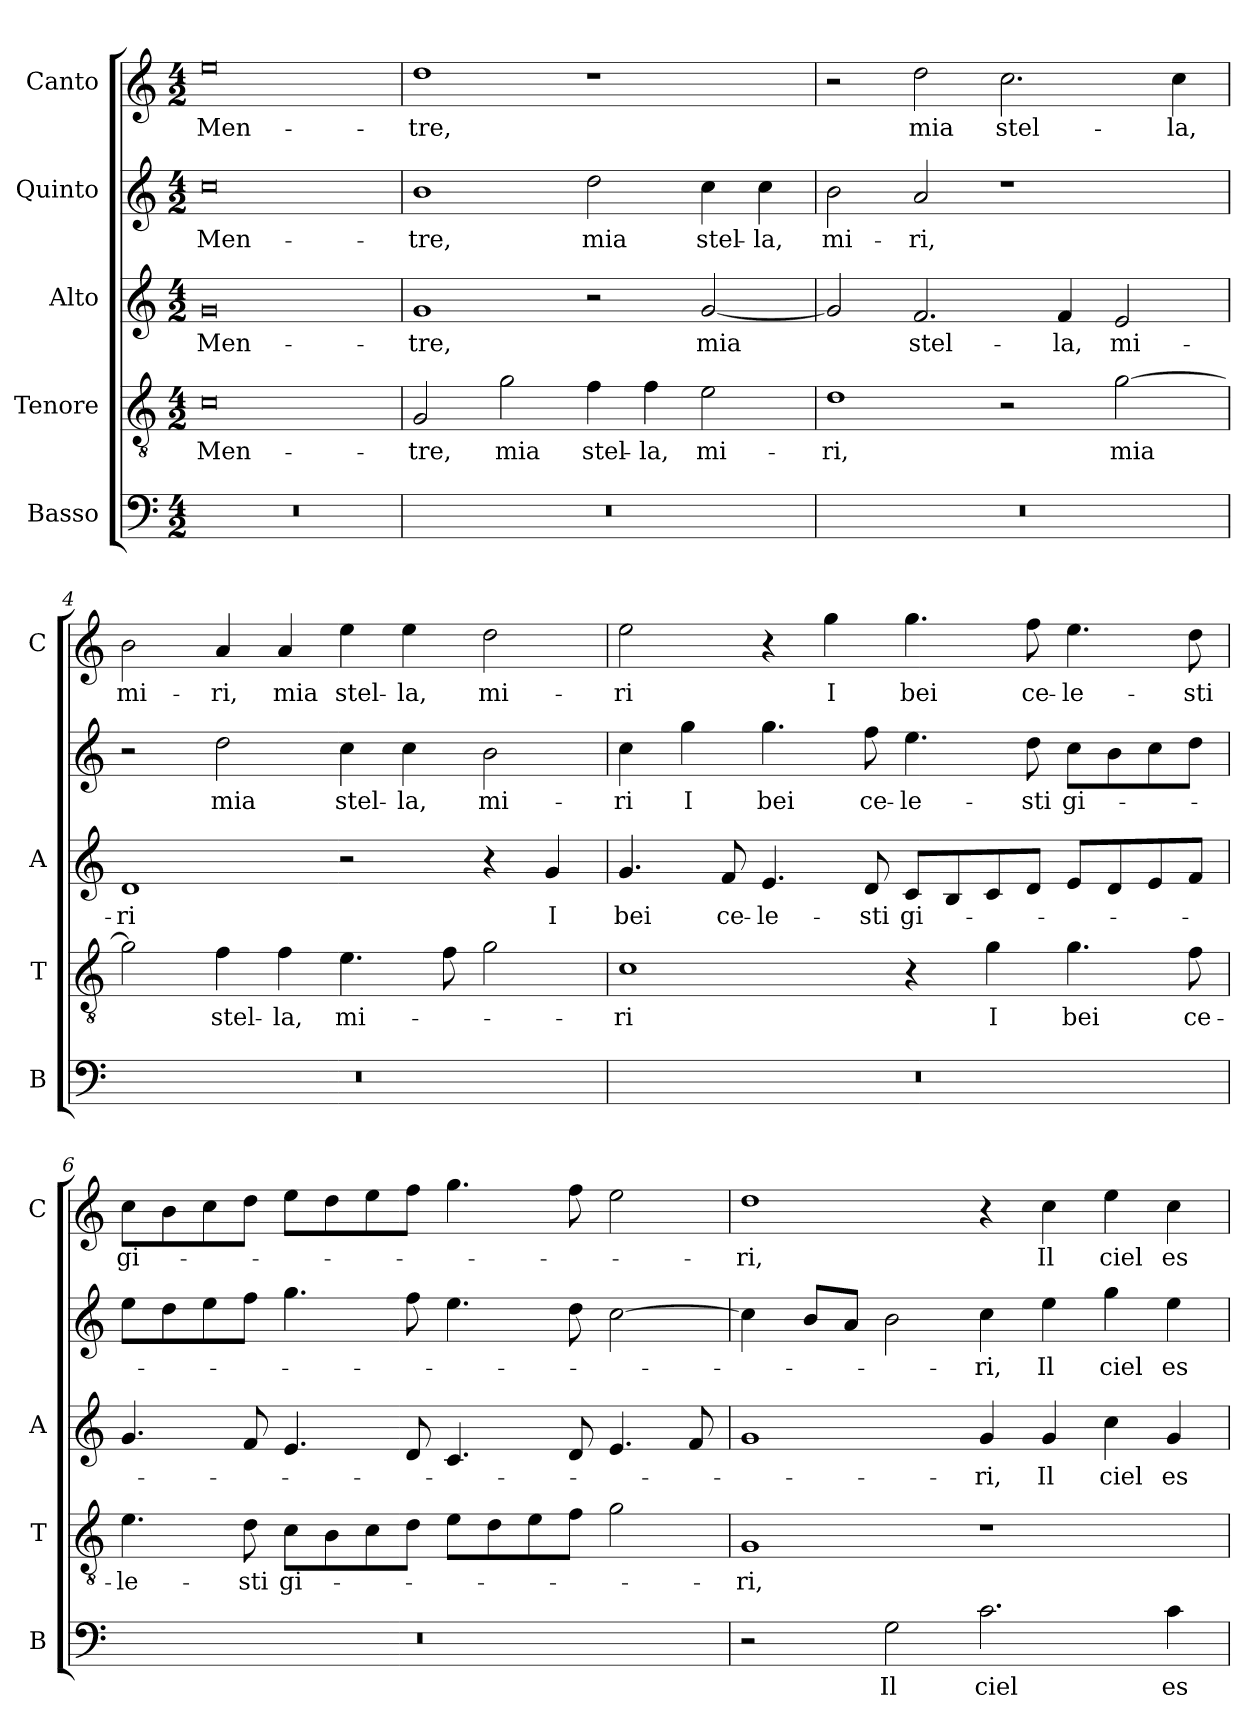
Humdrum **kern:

**kern	**text	**kern	**text	**kern	**text	**kern	**text	**kern	**text
*part5	*part5	*part4	*part4	*part3	*part3	*part2	*part2	*part1	*part1
*staff5	*staff5	*staff4	*staff4	*staff3	*staff3	*staff2	*staff2	*staff1	*staff1
*I"Basso	*	*I"Tenore	*	*I"Alto	*	*I"Quinto	*	*I"Canto	*
*I'B	*	*I'T	*	*I'A	*	*	*	*I'C	*
*clefF4	*	*clefGv2	*	*clefG2	*	*clefG2	*	*clefG2	*
*k[]	*	*k[]	*	*k[]	*	*k[]	*	*k[]	*
*M4/2	*	*M4/2	*	*M4/2	*	*M4/2	*	*M4/2	*
=1	=1	=1	=1	=1	=1	=1	=1	=1	=1
0r	.	0c	Men-	0g	Men-	0cc	Men-	0ee	Men-
=2	=2	=2	=2	=2	=2	=2	=2	=2	=2
0r	.	2G	-tre,	1g	-tre,	1b	-tre,	1dd	-tre,
.	.	2g	mia	.	.	.	.	.	.
.	.	4f	stel-	2r	.	2dd	mia	1r	.
.	.	4f	-la,	.	.	.	.	.	.
.	.	2e	mi-	[2g	mia	4cc	stel-	.	.
.	.	.	.	.	.	4cc	-la,	.	.
=3	=3	=3	=3	=3	=3	=3	=3	=3	=3
0r	.	1d	-ri,	2g]	.	2b	mi-	2r	.
.	.	.	.	2.f	stel-	2a	-ri,	2dd	mia
.	.	2r	.	.	.	1r	.	2.cc	stel-
.	.	.	.	4f	-la,	.	.	.	.
.	.	[2g	mia	2e	mi-	.	.	.	.
.	.	.	.	.	.	.	.	4cc	-la,
=4	=4	=4	=4	=4	=4	=4	=4	=4	=4
0r	.	2g]	.	1d	-ri	2r	.	2b	mi-
.	.	4f	stel-	.	.	2dd	mia	4a	-ri,
.	.	4f	-la,	.	.	.	.	4a	mia
.	.	4.e	mi-	2r	.	4cc	stel-	4ee	stel-
.	.	.	.	.	.	4cc	-la,	4ee	-la,
.	.	8f	.	.	.	.	.	.	.
.	.	2g	.	4r	.	2b	mi-	2dd	mi-
.	.	.	.	4g	I	.	.	.	.
=5	=5	=5	=5	=5	=5	=5	=5	=5	=5
0r	.	1c	-ri	4.g	bei	4cc	-ri	2ee	-ri
.	.	.	.	.	.	4gg	I	.	.
.	.	.	.	8f	ce-	.	.	.	.
.	.	.	.	4.e	-le-	4.gg	bei	4r	.
.	.	.	.	.	.	.	.	4gg	I
.	.	.	.	8d	-sti	8ff	ce-	.	.
.	.	4r	.	8cL	gi-	4.ee	-le-	4.gg	bei
.	.	.	.	8B	.	.	.	.	.
.	.	4g	I	8c	.	.	.	.	.
.	.	.	.	8dJ	.	8dd	-sti	8ff	ce-
.	.	4.g	bei	8eL	.	8ccL	gi-	4.ee	-le-
.	.	.	.	8d	.	8b	.	.	.
.	.	.	.	8e	.	8cc	.	.	.
.	.	8f	ce-	8fJ	.	8ddJ	.	8dd	-sti
=6	=6	=6	=6	=6	=6	=6	=6	=6	=6
0r	.	4.e	-le-	4.g	.	8eeL	.	8ccL	gi-
.	.	.	.	.	.	8dd	.	8b	.
.	.	.	.	.	.	8ee	.	8cc	.
.	.	8d	-sti	8f	.	8ffJ	.	8ddJ	.
.	.	8cL	gi-	4.e	.	4.gg	.	8eeL	.
.	.	8B	.	.	.	.	.	8dd	.
.	.	8c	.	.	.	.	.	8ee	.
.	.	8dJ	.	8d	.	8ff	.	8ffJ	.
.	.	8eL	.	4.c	.	4.ee	.	4.gg	.
.	.	8d	.	.	.	.	.	.	.
.	.	8e	.	.	.	.	.	.	.
.	.	8fJ	.	8d	.	8dd	.	8ff	.
.	.	2g	.	4.e	.	[2cc	.	2ee	.
.	.	.	.	8f	.	.	.	.	.
=7	=7	=7	=7	=7	=7	=7	=7	=7	=7
2r	.	1G	-ri,	1g	.	4cc]	.	1dd	-ri,
.	.	.	.	.	.	8bL	.	.	.
.	.	.	.	.	.	8aJ	.	.	.
2G	Il	.	.	.	.	2b	.	.	.
2.c	ciel	1r	.	4g	-ri,	4cc	-ri,	4r	.
.	.	.	.	4g	Il	4ee	Il	4cc	Il
.	.	.	.	4cc	ciel	4gg	ciel	4ee	ciel
4c	es-	.	.	4g	es-	4ee	es-	4cc	es-
=	=	=	=	=	=	=	=	=	=
*-	*-	*-	*-	*-	*-	*-	*-	*-	*-
